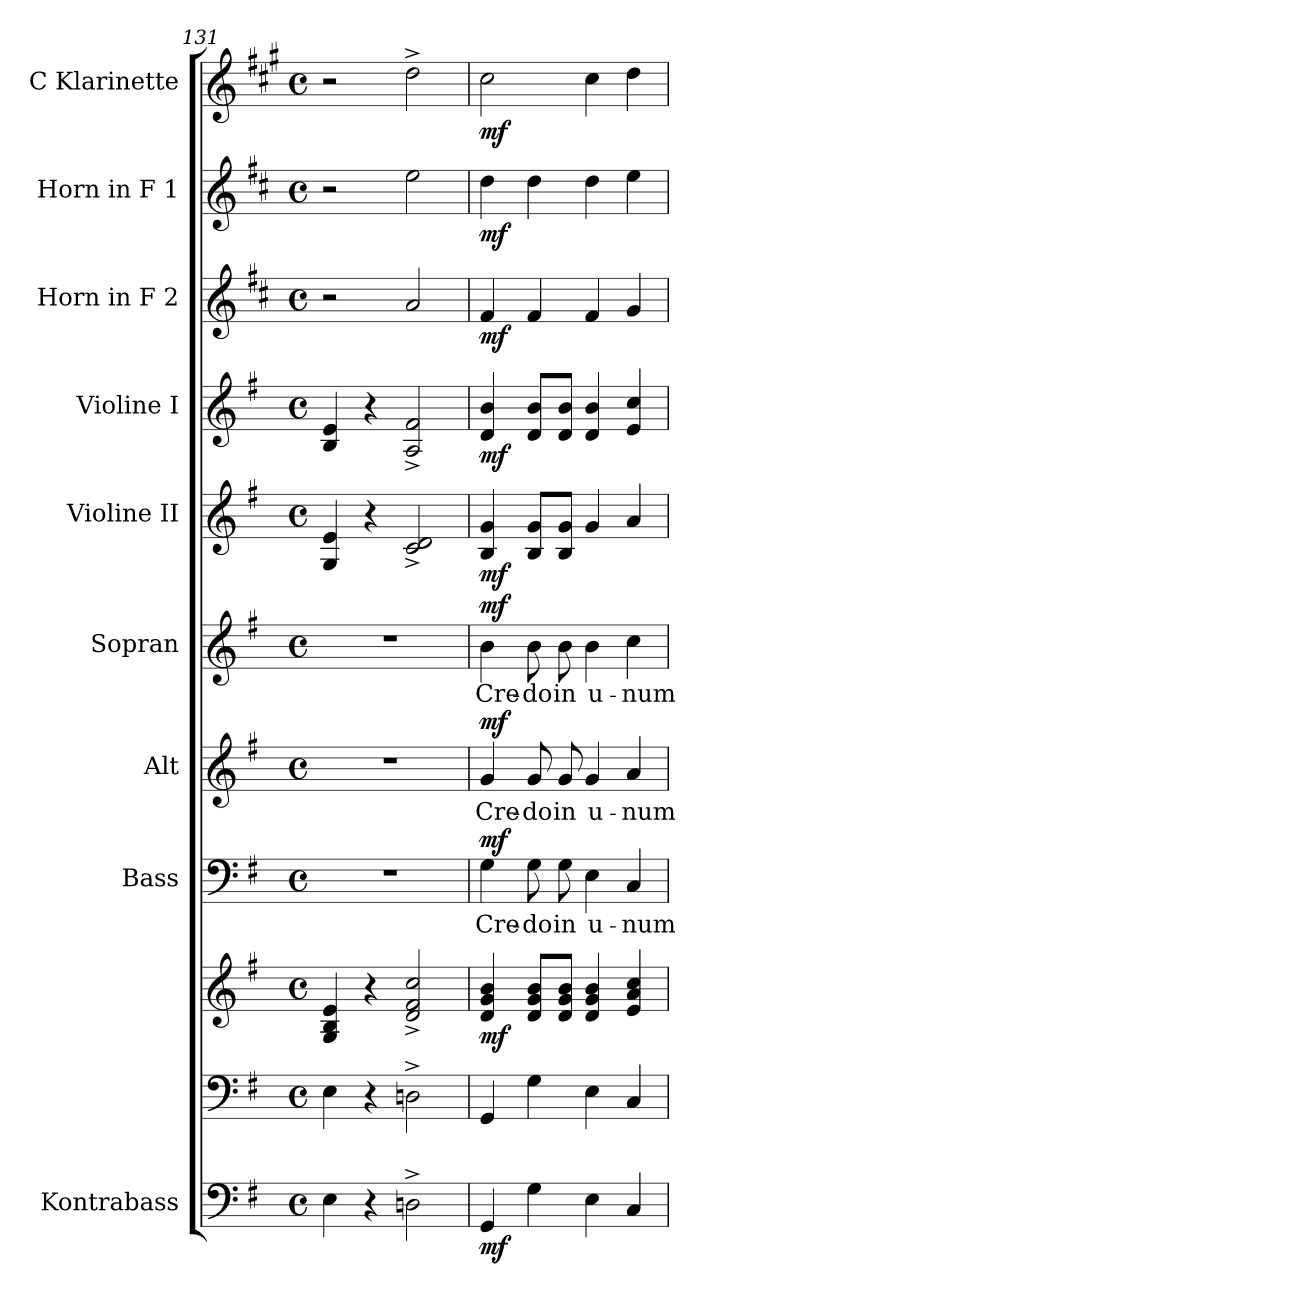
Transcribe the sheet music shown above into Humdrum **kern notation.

**kern	**dynam	**kern	**kern	**dynam	**kern	**text	**dynam	**kern	**text	**dynam	**kern	**text	**dynam	**kern	**dynam	**kern	**dynam	**kern	**dynam	**kern	**dynam	**kern	**dynam
*part10	*part10	*part9	*part9	*part9	*part8	*part8	*part8	*part7	*part7	*part7	*part6	*part6	*part6	*part5	*part5	*part4	*part4	*part3	*part3	*part2	*part2	*part1	*part1
*staff11	*staff11	*staff10	*staff9	*staff9/10	*staff8	*staff8	*staff8	*staff7	*staff7	*staff7	*staff6	*staff6	*staff6	*staff5	*staff5	*staff4	*staff4	*staff3	*staff3	*staff2	*staff2	*staff1	*staff1
*I"Kontrabass	*	*	*	*	*I"Bass	*	*	*I"Alt	*	*	*I"Sopran	*	*	*I"Violine II	*	*I"Violine I	*	*I"Horn in F 2	*	*I"Horn in F 1	*	*I"C Klarinette	*
*I'Kb.	*	*	*	*	*I'B.	*	*	*I'A.	*	*	*I'S.	*	*	*I'Vl. II	*	*I'Vl. I	*	*	*	*	*	*I'Kl.	*
*clefF4	*	*clefF4	*clefG2	*	*clefF4	*	*	*clefG2	*	*	*clefG2	*	*	*clefG2	*	*clefG2	*	*clefG2	*	*clefG2	*	*clefG2	*
*ITrd7c12	*	*	*	*	*	*	*	*	*	*	*	*	*	*	*	*	*	*ITrd4c7	*	*ITrd4c7	*	*ITrd1c2	*
*k[f#]	*	*k[f#]	*k[f#]	*	*k[f#]	*	*	*k[f#]	*	*	*k[f#]	*	*	*k[f#]	*	*k[f#]	*	*k[f#]	*	*k[f#]	*	*k[f#]	*
*G:	*	*G:	*G:	*	*G:	*	*	*G:	*	*	*G:	*	*	*G:	*	*G:	*	*G:	*	*G:	*	*G:	*
*M4/4	*	*M4/4	*M4/4	*	*M4/4	*	*	*M4/4	*	*	*M4/4	*	*	*M4/4	*	*M4/4	*	*M4/4	*	*M4/4	*	*M4/4	*
*met(c)	*	*met(c)	*met(c)	*	*met(c)	*	*	*met(c)	*	*	*met(c)	*	*	*met(c)	*	*met(c)	*	*met(c)	*	*met(c)	*	*met(c)	*
=131	=131	=131	=131	=131	=131	=131	=131	=131	=131	=131	=131	=131	=131	=131	=131	=131	=131	=131	=131	=131	=131	=131	=131
4EE\	.	4E\	4G/ 4B/ 4e/	.	1r	.	.	1r	.	.	1r	.	.	4G/ 4e/	.	4B/ 4e/	.	2r	.	2r	.	2r	.
4r	.	4r	4r	.	.	.	.	.	.	.	.	.	.	4r	.	4r	.	.	.	.	.	.	.
2DDn^>\	.	2Dn^>\	2d/^< 2f#/^< 2cc/^<	.	.	.	.	.	.	.	.	.	.	2c/^< 2d/^<	.	2A/^< 2f#/^<	.	2d/	.	2a\	.	2cc^>\	.
=132	=132	=132	=132	=132	=132	=132	=132	=132	=132	=132	=132	=132	=132	=132	=132	=132	=132	=132	=132	=132	=132	=132	=132
!	!LO:DY:b	!	!	!LO:DY:b	!	!LO:LY:b	!LO:DY:a	!	!LO:LY:b	!LO:DY:a	!	!LO:LY:b	!LO:DY:a	!	!LO:DY:b	!	!LO:DY:b	!	!LO:DY:b	!	!LO:DY:b	!	!LO:DY:b
4GGG/	mf	4GG/	4d/ 4g/ 4b/	mf	4G\	Cre-	mf	4g/	Cre-	mf	4b\	Cre-	mf	4B/ 4g/	mf	4d/ 4b/	mf	4B/	mf	4g\	mf	2b\	mf
!	!	!	!	!	!	!LO:LY:b	!	!	!LO:LY:b	!	!	!LO:LY:b	!	!	!	!	!	!	!	!	!	!	!
4GG\	.	4G\	8d/ 8g/ 8b/L	.	8G\	-do	.	8g/	-do	.	8b\	-do	.	8B/ 8g/L	.	8d/ 8b/L	.	4B/	.	4g\	.	.	.
!	!	!	!	!	!	!LO:LY:b	!	!	!LO:LY:b	!	!	!LO:LY:b	!	!	!	!	!	!	!	!	!	!	!
.	.	.	8d/ 8g/ 8b/J	.	8G\	in	.	8g/	in	.	8b\	in	.	8B/ 8g/J	.	8d/ 8b/J	.	.	.	.	.	.	.
!	!	!	!	!	!	!LO:LY:b	!	!	!LO:LY:b	!	!	!LO:LY:b	!	!	!	!	!	!	!	!	!	!	!
4EE\	.	4E\	4d/ 4g/ 4b/	.	4E\	u-	.	4g/	u-	.	4b\	u-	.	4g/	.	4d/ 4b/	.	4B/	.	4g\	.	4b\	.
!	!	!	!	!	!	!LO:LY:b	!	!	!LO:LY:b	!	!	!LO:LY:b	!	!	!	!	!	!	!	!	!	!	!
4CC/	.	4C/	4e/ 4a/ 4cc/	.	4C/	-num	.	4a/	-num	.	4cc\	-num	.	4a/	.	4e/ 4cc/	.	4c/	.	4a\	.	4cc\	.
=	=	=	=	=	=	=	=	=	=	=	=	=	=	=	=	=	=	=	=	=	=	=	=
*-	*-	*-	*-	*-	*-	*-	*-	*-	*-	*-	*-	*-	*-	*-	*-	*-	*-	*-	*-	*-	*-	*-	*-
